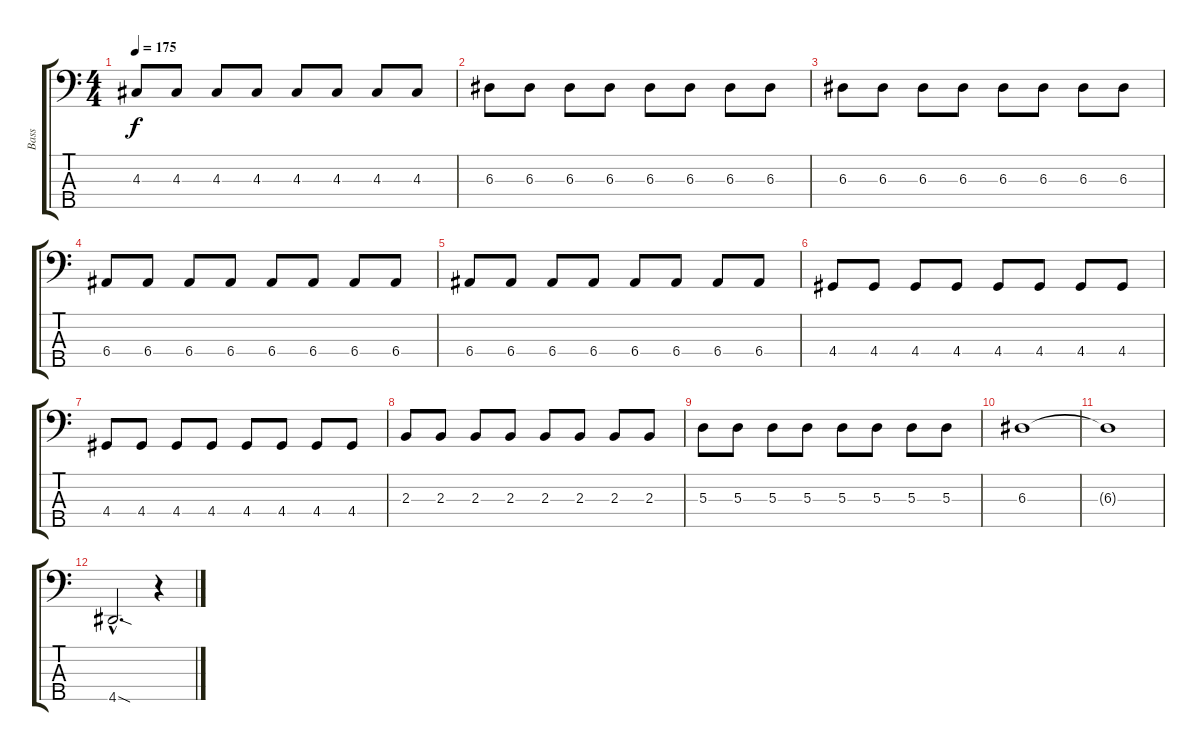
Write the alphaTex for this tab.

\track ("Bass" "Bass") {instrument electricbassfinger}
\staff {score tabs}
\tuning (G2 D2 A1 E1 B0) {hide}
\ts (4 4)
\tempo 175
\clef f4
\ks c
4.3.8{dy f} 4.3.8 4.3.8 4.3.8 4.3.8 4.3.8 4.3.8 4.3.8 |
6.3.8 6.3.8 6.3.8 6.3.8 6.3.8 6.3.8 6.3.8 6.3.8 |
6.3.8 6.3.8 6.3.8 6.3.8 6.3.8 6.3.8 6.3.8 6.3.8 |
6.4.8 6.4.8 6.4.8 6.4.8 6.4.8 6.4.8 6.4.8 6.4.8 |
6.4.8 6.4.8 6.4.8 6.4.8 6.4.8 6.4.8 6.4.8 6.4.8 |
4.4.8 4.4.8 4.4.8 4.4.8 4.4.8 4.4.8 4.4.8 4.4.8 |
4.4.8 4.4.8 4.4.8 4.4.8 4.4.8 4.4.8 4.4.8 4.4.8 |
2.3.8 2.3.8 2.3.8 2.3.8 2.3.8 2.3.8 2.3.8 2.3.8 |
5.3.8 5.3.8 5.3.8 5.3.8 5.3.8 5.3.8 5.3.8 5.3.8 |
6.3.1 |
6.3{t}.1 |
4.5{sod hac}.2{d} r.4
